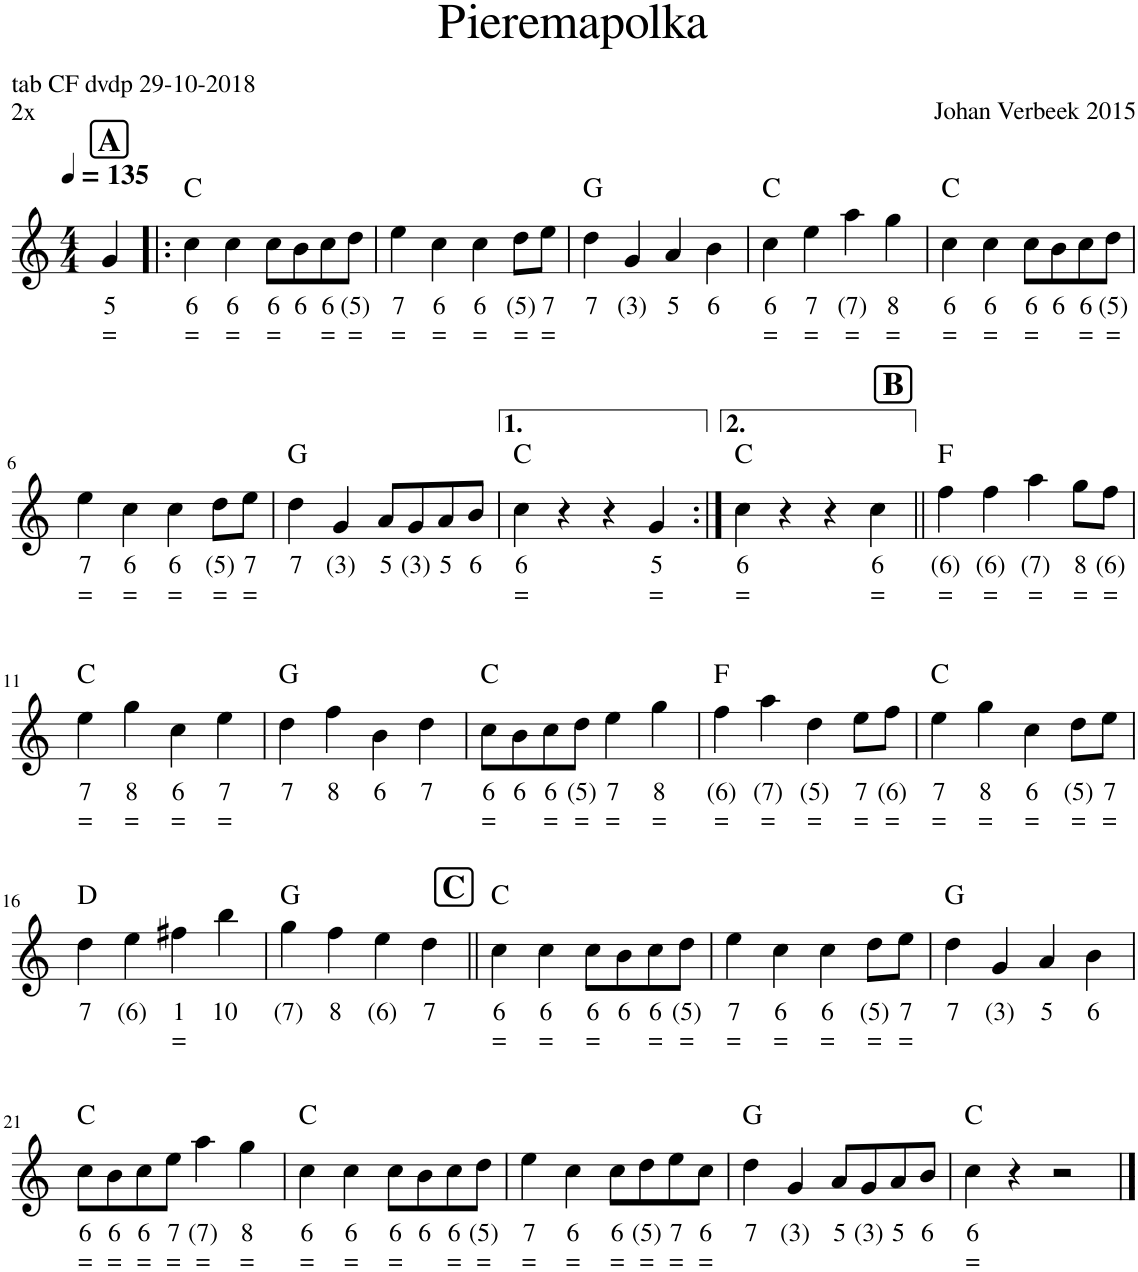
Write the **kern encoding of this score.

**kern	**text	**text	**harte
*part1	*part1	*part1	*part1
*staff1	*staff1	*staff1	*
*I"Stem	*	*	*
*I'Stm.	*	*	*
*clefG2	*	*	*
*k[]	*	*	*
*M4/4	*	*	*
*MM135	*	*	*
=	=	=	=
!	!LO:LY:b	!LO:LY:b	!
4g/	5	=	.
!!LO:REH:place=s1:a:B:cj:fs=14:t=A
=1!|:	=1!|:	=1!|:	=1!|:
!	!LO:LY:b	!LO:LY:b	!
4cc\	6	=	C:maj
!	!LO:LY:b	!LO:LY:b	!
4cc\	6	=	.
!	!LO:LY:b	!LO:LY:b	!
8cc\L	6	=	.
!	!LO:LY:b	!	!
8b\	6	.	.
!	!LO:LY:b	!LO:LY:b	!
8cc\	6	=	.
!	!LO:LY:b	!LO:LY:b	!
8dd\J	(5)	=	.
=2	=2	=2	=2
!	!LO:LY:b	!LO:LY:b	!
4ee\	7	=	.
!	!LO:LY:b	!LO:LY:b	!
4cc\	6	=	.
!	!LO:LY:b	!LO:LY:b	!
4cc\	6	=	.
!	!LO:LY:b	!LO:LY:b	!
8dd\L	(5)	=	.
!	!LO:LY:b	!LO:LY:b	!
8ee\J	7	=	.
=3	=3	=3	=3
!	!LO:LY:b	!	!
4dd\	7	.	G:maj
!	!LO:LY:b	!	!
4g/	(3)	.	.
!	!LO:LY:b	!	!
4a/	5	.	.
!	!LO:LY:b	!	!
4b\	6	.	.
=4	=4	=4	=4
!	!LO:LY:b	!LO:LY:b	!
4cc\	6	=	C:maj
!	!LO:LY:b	!LO:LY:b	!
4ee\	7	=	.
!	!LO:LY:b	!LO:LY:b	!
4aa\	(7)	=	.
!	!LO:LY:b	!LO:LY:b	!
4gg\	8	=	.
=5	=5	=5	=5
!	!LO:LY:b	!LO:LY:b	!
4cc\	6	=	C:maj
!	!LO:LY:b	!LO:LY:b	!
4cc\	6	=	.
!	!LO:LY:b	!LO:LY:b	!
8cc\L	6	=	.
!	!LO:LY:b	!	!
8b\	6	.	.
!	!LO:LY:b	!LO:LY:b	!
8cc\	6	=	.
!	!LO:LY:b	!LO:LY:b	!
8dd\J	(5)	=	.
!!LO:LB:g=z
=6	=6	=6	=6
!	!LO:LY:b	!LO:LY:b	!
4ee\	7	=	.
!	!LO:LY:b	!LO:LY:b	!
4cc\	6	=	.
!	!LO:LY:b	!LO:LY:b	!
4cc\	6	=	.
!	!LO:LY:b	!LO:LY:b	!
8dd\L	(5)	=	.
!	!LO:LY:b	!LO:LY:b	!
8ee\J	7	=	.
=7	=7	=7	=7
!	!LO:LY:b	!	!
4dd\	7	.	G:maj
!	!LO:LY:b	!	!
4g/	(3)	.	.
!	!LO:LY:b	!	!
8a/L	5	.	.
!	!LO:LY:b	!	!
8g/	(3)	.	.
!	!LO:LY:b	!	!
8a/	5	.	.
!	!LO:LY:b	!	!
8b/J	6	.	.
=8	=8	=8	=8
!	!LO:LY:b	!LO:LY:b	!
4cc\	6	=	C:maj
4r	.	.	.
4r	.	.	.
!	!LO:LY:b	!LO:LY:b	!
4g/	5	=	.
=9:|!	=9:|!	=9:|!	=9:|!
!	!LO:LY:b	!LO:LY:b	!
4cc\	6	=	C:maj
4r	.	.	.
4r	.	.	.
!	!LO:LY:b	!LO:LY:b	!
4cc\	6	=	.
!!LO:REH:place=s1:a:B:cj:fs=14:t=B
=10||	=10||	=10||	=10||
!	!LO:LY:b	!LO:LY:b	!
4ff\	(6)	=	F:maj
!	!LO:LY:b	!LO:LY:b	!
4ff\	(6)	=	.
!	!LO:LY:b	!LO:LY:b	!
4aa\	(7)	=	.
!	!LO:LY:b	!LO:LY:b	!
8gg\L	8	=	.
!	!LO:LY:b	!LO:LY:b	!
8ff\J	(6)	=	.
!!LO:LB:g=z
=11	=11	=11	=11
!	!LO:LY:b	!LO:LY:b	!
4ee\	7	=	C:maj
!	!LO:LY:b	!LO:LY:b	!
4gg\	8	=	.
!	!LO:LY:b	!LO:LY:b	!
4cc\	6	=	.
!	!LO:LY:b	!LO:LY:b	!
4ee\	7	=	.
=12	=12	=12	=12
!	!LO:LY:b	!	!
4dd\	7	.	G:maj
!	!LO:LY:b	!	!
4ff\	8	.	.
!	!LO:LY:b	!	!
4b\	6	.	.
!	!LO:LY:b	!	!
4dd\	7	.	.
=13	=13	=13	=13
!	!LO:LY:b	!LO:LY:b	!
8cc\L	6	=	C:maj
!	!LO:LY:b	!	!
8b\	6	.	.
!	!LO:LY:b	!LO:LY:b	!
8cc\	6	=	.
!	!LO:LY:b	!LO:LY:b	!
8dd\J	(5)	=	.
!	!LO:LY:b	!LO:LY:b	!
4ee\	7	=	.
!	!LO:LY:b	!LO:LY:b	!
4gg\	8	=	.
=14	=14	=14	=14
!	!LO:LY:b	!LO:LY:b	!
4ff\	(6)	=	F:maj
!	!LO:LY:b	!LO:LY:b	!
4aa\	(7)	=	.
!	!LO:LY:b	!LO:LY:b	!
4dd\	(5)	=	.
!	!LO:LY:b	!LO:LY:b	!
8ee\L	7	=	.
!	!LO:LY:b	!LO:LY:b	!
8ff\J	(6)	=	.
=15	=15	=15	=15
!	!LO:LY:b	!LO:LY:b	!
4ee\	7	=	C:maj
!	!LO:LY:b	!LO:LY:b	!
4gg\	8	=	.
!	!LO:LY:b	!LO:LY:b	!
4cc\	6	=	.
!	!LO:LY:b	!LO:LY:b	!
8dd\L	(5)	=	.
!	!LO:LY:b	!LO:LY:b	!
8ee\J	7	=	.
!!LO:LB:g=z
=16	=16	=16	=16
!	!LO:LY:b	!	!
4dd\	7	.	D:maj
!	!LO:LY:b	!	!
4ee\	(6)	.	.
!	!LO:LY:b	!LO:LY:b	!
4ff#X\	1	=	.
!	!LO:LY:b	!	!
4bb\	10	.	.
=17	=17	=17	=17
!	!LO:LY:b	!	!
4gg\	(7)	.	G:maj
!	!LO:LY:b	!	!
4ff\	8	.	.
!	!LO:LY:b	!	!
4ee\	(6)	.	.
!	!LO:LY:b	!	!
4dd\	7	.	.
!!LO:REH:place=s1:a:B:cj:fs=14:t=C
=18||	=18||	=18||	=18||
!	!LO:LY:b	!LO:LY:b	!
4cc\	6	=	C:maj
!	!LO:LY:b	!LO:LY:b	!
4cc\	6	=	.
!	!LO:LY:b	!LO:LY:b	!
8cc\L	6	=	.
!	!LO:LY:b	!	!
8b\	6	.	.
!	!LO:LY:b	!LO:LY:b	!
8cc\	6	=	.
!	!LO:LY:b	!LO:LY:b	!
8dd\J	(5)	=	.
=19	=19	=19	=19
!	!LO:LY:b	!LO:LY:b	!
4ee\	7	=	.
!	!LO:LY:b	!LO:LY:b	!
4cc\	6	=	.
!	!LO:LY:b	!LO:LY:b	!
4cc\	6	=	.
!	!LO:LY:b	!LO:LY:b	!
8dd\L	(5)	=	.
!	!LO:LY:b	!LO:LY:b	!
8ee\J	7	=	.
=20	=20	=20	=20
!	!LO:LY:b	!	!
4dd\	7	.	G:maj
!	!LO:LY:b	!	!
4g/	(3)	.	.
!	!LO:LY:b	!	!
4a/	5	.	.
!	!LO:LY:b	!	!
4b\	6	.	.
!!LO:LB:g=z
=21	=21	=21	=21
!	!LO:LY:b	!LO:LY:b	!
8cc\L	6	=	C:maj
!	!LO:LY:b	!LO:LY:b	!
8b\	6	=	.
!	!LO:LY:b	!LO:LY:b	!
8cc\	6	=	.
!	!LO:LY:b	!LO:LY:b	!
8ee\J	7	=	.
!	!LO:LY:b	!LO:LY:b	!
4aa\	(7)	=	.
!	!LO:LY:b	!LO:LY:b	!
4gg\	8	=	.
=22	=22	=22	=22
!	!LO:LY:b	!LO:LY:b	!
4cc\	6	=	C:maj
!	!LO:LY:b	!LO:LY:b	!
4cc\	6	=	.
!	!LO:LY:b	!LO:LY:b	!
8cc\L	6	=	.
!	!LO:LY:b	!	!
8b\	6	.	.
!	!LO:LY:b	!LO:LY:b	!
8cc\	6	=	.
!	!LO:LY:b	!LO:LY:b	!
8dd\J	(5)	=	.
=23	=23	=23	=23
!	!LO:LY:b	!LO:LY:b	!
4ee\	7	=	.
!	!LO:LY:b	!LO:LY:b	!
4cc\	6	=	.
!	!LO:LY:b	!LO:LY:b	!
8cc\L	6	=	.
!	!LO:LY:b	!LO:LY:b	!
8dd\	(5)	=	.
!	!LO:LY:b	!LO:LY:b	!
8ee\	7	=	.
!	!LO:LY:b	!LO:LY:b	!
8cc\J	6	=	.
=24	=24	=24	=24
!	!LO:LY:b	!	!
4dd\	7	.	G:maj
!	!LO:LY:b	!	!
4g/	(3)	.	.
!	!LO:LY:b	!	!
8a/L	5	.	.
!	!LO:LY:b	!	!
8g/	(3)	.	.
!	!LO:LY:b	!	!
8a/	5	.	.
!	!LO:LY:b	!	!
8b/J	6	.	.
=25	=25	=25	=25
!	!LO:LY:b	!LO:LY:b	!
4cc\	6	=	C:maj
4r	.	.	.
2r	.	.	.
==	==	==	==
*-	*-	*-	*-
